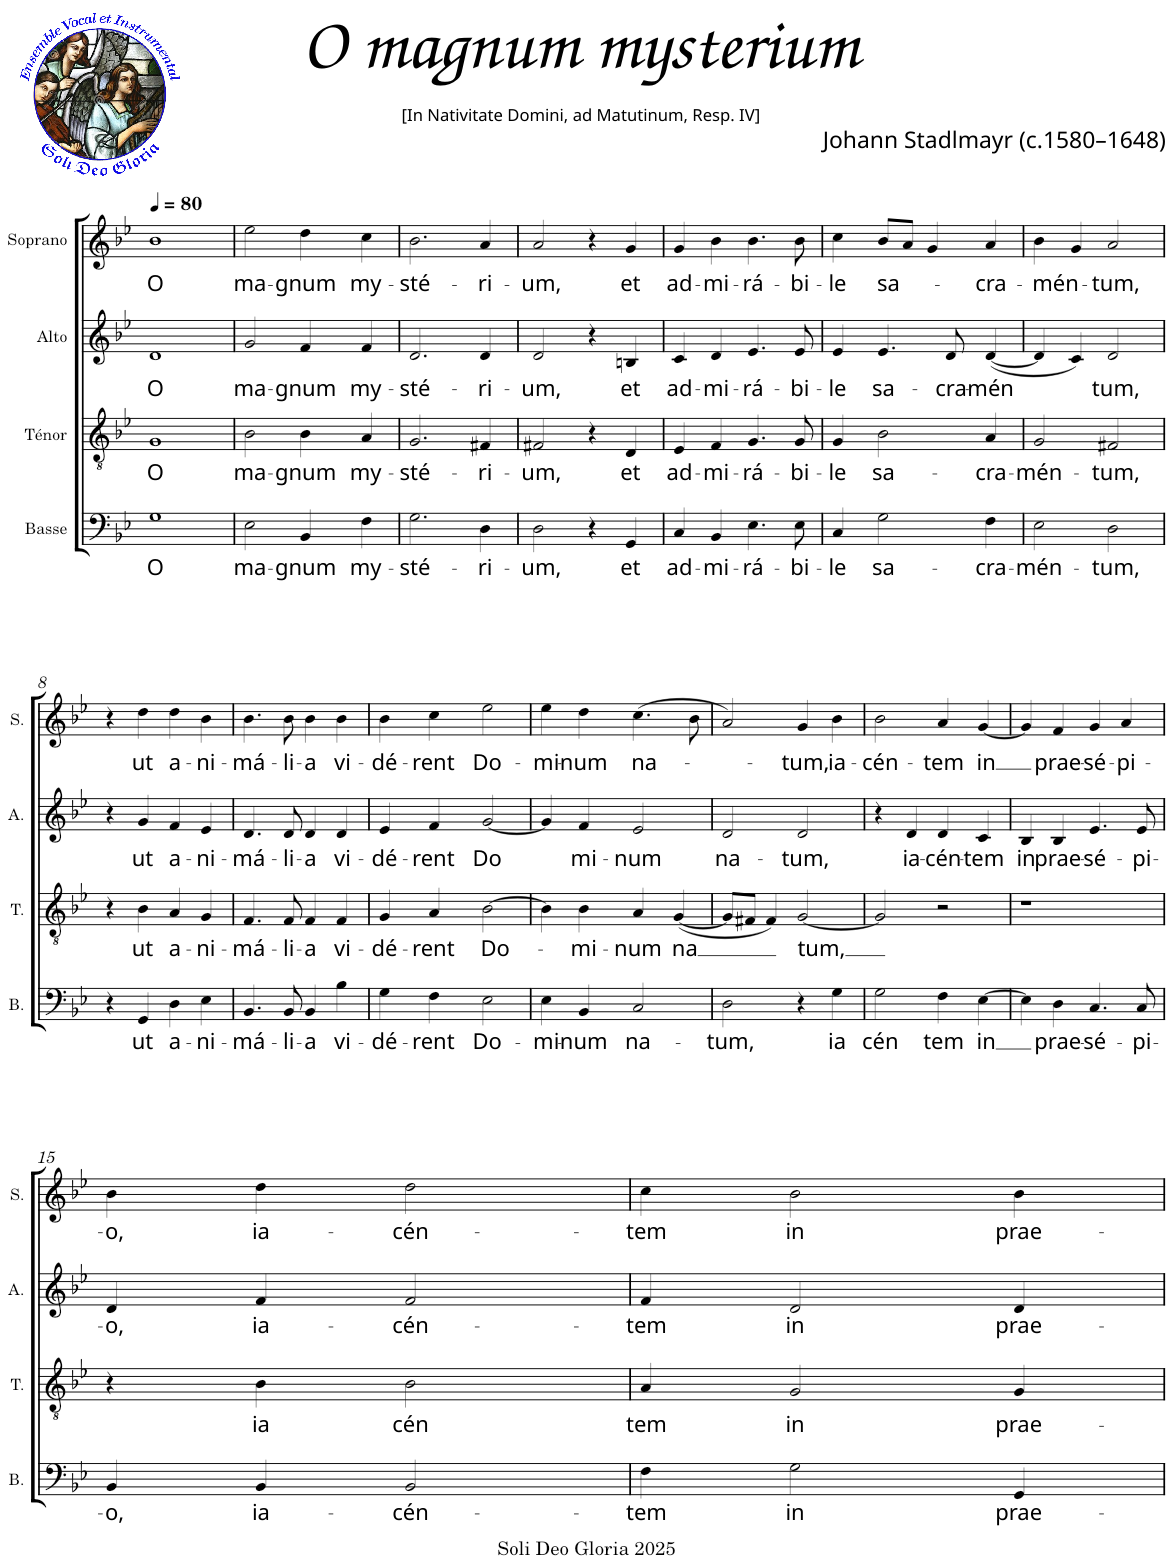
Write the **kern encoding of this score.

**kern	**text	**kern	**text	**kern	**text	**kern	**text
*part4	*part4	*part3	*part3	*part2	*part2	*part1	*part1
*staff4	*staff4	*staff3	*staff3	*staff2	*staff2	*staff1	*staff1
*I"Basse	*	*I"Ténor	*	*I"Alto	*	*I"Soprano	*
*I'B.	*	*I'T.	*	*I'A.	*	*I'S.	*
*stria5	*	*	*	*stria5	*	*	*
*clefF4	*	*clefGv2	*	*clefG2	*	*clefG2	*
*k[b-e-]	*	*k[b-e-]	*	*k[b-e-]	*	*k[b-e-]	*
*B-:	*	*B-:	*	*B-:	*	*B-:	*
=1	=1	=1	=1	=1	=1	=1	=1
!	!LO:LY:b	!	!LO:LY:b	!	!LO:LY:b	!	!LO:LY:b
1G	O	1G	O	1d	O	1b-	O
=2	=2	=2	=2	=2	=2	=2	=2
!	!LO:LY:b	!	!LO:LY:b	!	!LO:LY:b	!	!LO:LY:b
2E-\	ma-	2B-\	ma-	2g/	ma-	2ee-\	ma-
!	!LO:LY:b	!	!LO:LY:b	!	!LO:LY:b	!	!LO:LY:b
4BB-/	-gnum	4B-\	-gnum	4f/	-gnum	4dd\	-gnum
!	!LO:LY:b	!	!LO:LY:b	!	!LO:LY:b	!	!LO:LY:b
4F\	my-	4A/	my-	4f/	my-	4cc\	my-
=3	=3	=3	=3	=3	=3	=3	=3
!	!LO:LY:b	!	!LO:LY:b	!	!LO:LY:b	!	!LO:LY:b
2.G\	-sté-	2.G/	-sté-	2.d/	-sté-	2.b-\	-sté-
!	!LO:LY:b	!	!LO:LY:b	!	!LO:LY:b	!	!LO:LY:b
4D\	-ri-	4F#X/	-ri-	4d/	-ri-	4a/	-ri-
=4	=4	=4	=4	=4	=4	=4	=4
!	!LO:LY:b	!	!LO:LY:b	!	!LO:LY:b	!	!LO:LY:b
2D\	-um,	2F#X/	-um,	2d/	-um,	2a/	-um,
4r	.	4r	.	4r	.	4r	.
!	!LO:LY:b	!	!LO:LY:b	!	!LO:LY:b	!	!LO:LY:b
4GG/	et	4D/	et	4Bn/	et	4g/	et
=5	=5	=5	=5	=5	=5	=5	=5
!	!LO:LY:b	!	!LO:LY:b	!	!LO:LY:b	!	!LO:LY:b
4C/	ad-	4E-/	ad-	4c/	ad-	4g/	ad-
!	!LO:LY:b	!	!LO:LY:b	!	!LO:LY:b	!	!LO:LY:b
4BB-/	-mi-	4F/	-mi-	4d/	-mi-	4b-\	-mi-
!	!LO:LY:b	!	!LO:LY:b	!	!LO:LY:b	!	!LO:LY:b
4.E-\	-rá-	4.G/	-rá-	4.e-/	-rá-	4.b-\	-rá-
!	!LO:LY:b	!	!LO:LY:b	!	!LO:LY:b	!	!LO:LY:b
8E-\	-bi-	8G/	-bi-	8e-/	-bi-	8b-\	-bi-
=6	=6	=6	=6	=6	=6	=6	=6
!	!LO:LY:b	!	!LO:LY:b	!	!LO:LY:b	!	!LO:LY:b
4C/	-le	4G/	-le	4e-/	-le	4cc\	-le
!	!LO:LY:b	!	!LO:LY:b	!	!LO:LY:b	!	!LO:LY:b
2G\	sa-	2B-\	sa-	4.e-/	sa-	8b-/L	sa-
.	.	.	.	.	.	8a/J	.
.	.	.	.	.	.	4g/	.
!	!	!	!	!	!LO:LY:b	!	!
.	.	.	.	8d/	-cra-	.	.
!	!LO:LY:b	!	!LO:LY:b	!	!LO:LY:b	!	!LO:LY:b
4F\	-cra-	4A/	-cra-	([<4d/	-mén	4a/	-cra-
=7	=7	=7	=7	=7	=7	=7	=7
!	!LO:LY:b	!	!LO:LY:b	!	!	!	!LO:LY:b
2E-\	-mén-	2G/	-mén-	4d/]	.	4b-\	-mén-
.	.	.	.	4c/)	.	4g/	.
!	!LO:LY:b	!	!LO:LY:b	!	!LO:LY:b	!	!LO:LY:b
2D\	-tum,	2F#X/	-tum,	2d/	-tum,	2a/	-tum,
!!LO:LB:g=z
=8	=8	=8	=8	=8	=8	=8	=8
4r	.	4r	.	4r	.	4r	.
!	!LO:LY:b	!	!LO:LY:b	!	!LO:LY:b	!	!LO:LY:b
4GG/	ut	4B-\	ut	4g/	ut	4dd\	ut
!	!LO:LY:b	!	!LO:LY:b	!	!LO:LY:b	!	!LO:LY:b
4D\	a-	4A/	a-	4f/	a-	4dd\	a-
!	!LO:LY:b	!	!LO:LY:b	!	!LO:LY:b	!	!LO:LY:b
4E-\	-ni-	4G/	-ni-	4e-/	-ni-	4b-\	-ni-
=9	=9	=9	=9	=9	=9	=9	=9
!	!LO:LY:b	!	!LO:LY:b	!	!LO:LY:b	!	!LO:LY:b
4.BB-/	-má-	4.F/	-má-	4.d/	-má-	4.b-\	-má-
!	!LO:LY:b	!	!LO:LY:b	!	!LO:LY:b	!	!LO:LY:b
8BB-/	-li-	8F/	-li-	8d/	-li-	8b-\	-li-
!	!LO:LY:b	!	!LO:LY:b	!	!LO:LY:b	!	!LO:LY:b
4BB-/	-a	4F/	-a	4d/	-a	4b-\	-a
!	!LO:LY:b	!	!LO:LY:b	!	!LO:LY:b	!	!LO:LY:b
4B-\	vi-	4F/	vi-	4d/	vi-	4b-\	vi-
=10	=10	=10	=10	=10	=10	=10	=10
!	!LO:LY:b	!	!LO:LY:b	!	!LO:LY:b	!	!LO:LY:b
4G\	-dé-	4G/	-dé-	4e-/	-dé-	4b-\	-dé-
!	!LO:LY:b	!	!LO:LY:b	!	!LO:LY:b	!	!LO:LY:b
4F\	-rent	4A/	-rent	4f/	-rent	4cc\	-rent
!	!LO:LY:b	!	!LO:LY:b	!	!LO:LY:b	!	!LO:LY:b
2E-\	Do-	[>2B-\	Do-	[<2g/	Do	2ee-\	Do-
=11	=11	=11	=11	=11	=11	=11	=11
!	!LO:LY:b	!	!	!	!	!	!LO:LY:b
4E-\	-mi-	4B-\]	.	4g/]	.	4ee-\	-mi-
!	!LO:LY:b	!	!LO:LY:b	!	!LO:LY:b	!	!LO:LY:b
4BB-/	-num	4B-\	-mi-	4f/	-mi-	4dd\	-num
!	!LO:LY:b	!	!LO:LY:b	!	!LO:LY:b	!	!LO:LY:b
2C/	na-	4A/	-num	2e-/	-num	(4.cc\	na-
!	!	!	!LO:LY:b	!	!	!	!
.	.	([<4G/	na	.	.	.	.
.	.	.	.	.	.	8b-\	.
=12	=12	=12	=12	=12	=12	=12	=12
!	!LO:LY:b	!	!	!	!LO:LY:b	!	!
2D\	-tum,	8G/L]	.	2d/	na-	2a/)	.
.	.	8F#X/J	.	.	.	.	.
.	.	4F#/)	.	.	.	.	.
!	!	!	!LO:LY:b	!	!LO:LY:b	!	!LO:LY:b
4r	.	[<2G/	tum,	2d/	-tum,	4g/	-tum,
!	!LO:LY:b	!	!	!	!	!	!LO:LY:b
4G\	ia	.	.	.	.	4b-\	ia-
=13	=13	=13	=13	=13	=13	=13	=13
!	!LO:LY:b	!	!	!	!	!	!LO:LY:b
2G\	cén	2G/]	.	4r	.	2b-\	-cén-
!	!	!	!	!	!LO:LY:b	!	!
.	.	.	.	4d/	ia-	.	.
!	!LO:LY:b	!	!	!	!LO:LY:b	!	!LO:LY:b
4F\	tem	2r	.	4d/	-cén-	4a/	-tem
!	!LO:LY:b	!	!	!	!LO:LY:b	!	!LO:LY:b
[>4E-\	in	.	.	4c/	-tem	[<4g/	in
=14	=14	=14	=14	=14	=14	=14	=14
!	!	!	!	!	!LO:LY:b	!	!
4E-\]	.	1r	.	4B-/	in	4g/]	.
!	!LO:LY:b	!	!	!	!LO:LY:b	!	!LO:LY:b
4D\	prae-	.	.	4B-/	prae-	4f/	prae-
!	!LO:LY:b	!	!	!	!LO:LY:b	!	!LO:LY:b
4.C/	-sé-	.	.	4.e-/	-sé-	4g/	-sé-
!	!	!	!	!	!	!	!LO:LY:b
.	.	.	.	.	.	4a/	-pi-
!	!LO:LY:b	!	!	!	!LO:LY:b	!	!
8C/	-pi-	.	.	8e-/	-pi-	.	.
!!LO:LB:g=z
=15	=15	=15	=15	=15	=15	=15	=15
!	!LO:LY:b	!	!	!	!LO:LY:b	!	!LO:LY:b
4BB-/	-o,	4r	.	4d/	-o,	4b-\	-o,
!	!LO:LY:b	!	!LO:LY:b	!	!LO:LY:b	!	!LO:LY:b
4BB-/	ia-	4B-\	ia	4f/	ia-	4dd\	ia-
!	!LO:LY:b	!	!LO:LY:b	!	!LO:LY:b	!	!LO:LY:b
2BB-/	-cén-	2B-\	cén	2f/	-cén-	2dd\	-cén-
=16	=16	=16	=16	=16	=16	=16	=16
!	!LO:LY:b	!	!LO:LY:b	!	!LO:LY:b	!	!LO:LY:b
4F\	-tem	4A/	tem	4f/	-tem	4cc\	-tem
!	!LO:LY:b	!	!LO:LY:b	!	!LO:LY:b	!	!LO:LY:b
2G\	in	2G/	in	2d/	in	2b-\	in
!	!LO:LY:b	!	!LO:LY:b	!	!LO:LY:b	!	!LO:LY:b
4GG/	prae-	4G/	prae-	4d/	prae-	4b-\	prae-
=	=	=	=	=	=	=	=
*-	*-	*-	*-	*-	*-	*-	*-
